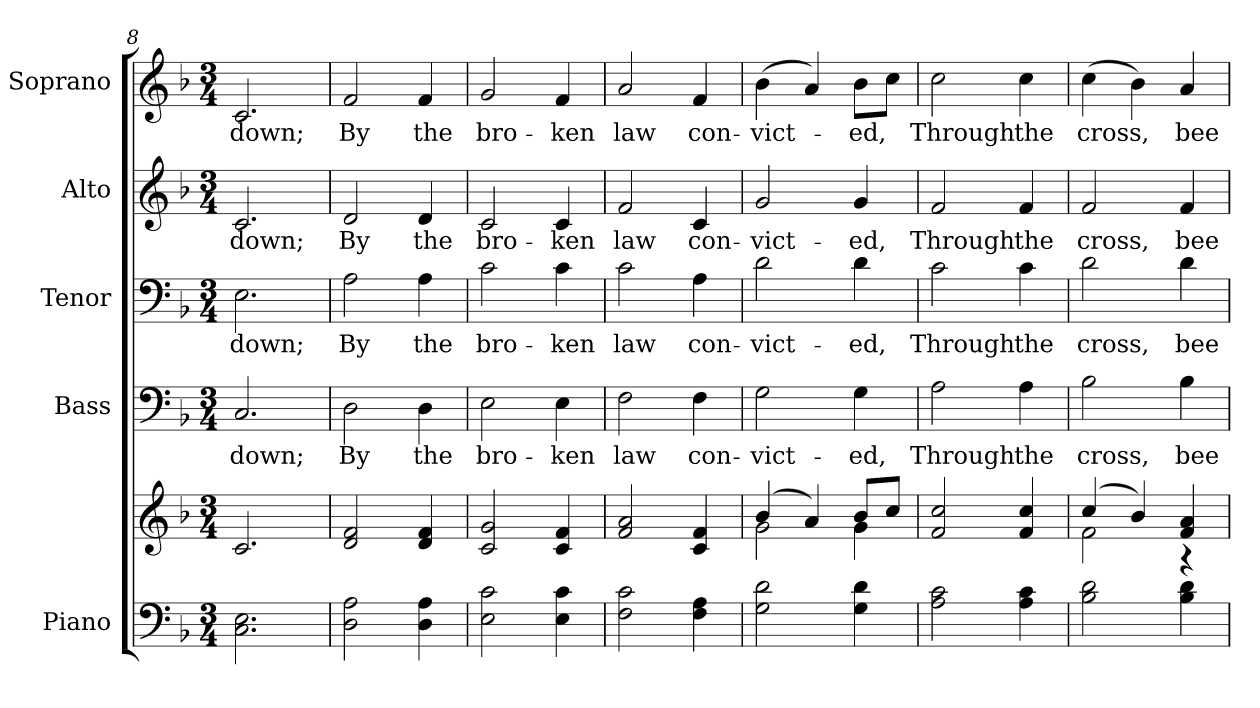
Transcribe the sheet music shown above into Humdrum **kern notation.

**kern	**kern	**kern	**text	**kern	**text	**kern	**text	**kern	**text
*part5	*part5	*part4	*part4	*part3	*part3	*part2	*part2	*part1	*part1
*staff6	*staff5	*staff4	*staff4	*staff3	*staff3	*staff2	*staff2	*staff1	*staff1
*I"Piano	*	*I"Bass	*	*I"Tenor	*	*I"Alto	*	*I"Soprano	*
*I'Pno.	*	*I'B.	*	*I'T.	*	*I'A.	*	*I'S.	*
*clefF4	*clefG2	*clefF4	*	*clefF4	*	*clefG2	*	*clefG2	*
*k[b-]	*k[b-]	*k[b-]	*	*k[b-]	*	*k[b-]	*	*k[b-]	*
*F:	*F:	*F:	*	*F:	*	*F:	*	*F:	*
*M3/4	*M3/4	*M3/4	*	*M3/4	*	*M3/4	*	*M3/4	*
=8	=8	=8	=8	=8	=8	=8	=8	=8	=8
!	!	!	!LO:LY:b:color=#000000	!	!	!	!	!	!
!	!	!	!	!	!LO:LY:b:color=#000000	!	!	!	!
!	!	!	!	!	!	!	!LO:LY:b:color=#000000	!	!
!	!	!	!	!	!	!	!	!	!LO:LY:b:color=#000000
2.Ci\ 2.Ei	2.ci/	2.Ci/	down;	2.Ei\	down;	2.ci/	down;	2.ci/	down;
=9	=9	=9	=9	=9	=9	=9	=9	=9	=9
!	!	!	!LO:LY:b:color=#000000	!	!	!	!	!	!
!	!	!	!	!	!LO:LY:b:color=#000000	!	!	!	!
!	!	!	!	!	!	!	!LO:LY:b:color=#000000	!	!
!	!	!	!	!	!	!	!	!	!LO:LY:b:color=#000000
2Di\ 2Ai	2di/ 2fi	2Di\	By	2Ai\	By	2di/	By	2fi/	By
!	!	!	!LO:LY:b:color=#000000	!	!	!	!	!	!
!	!	!	!	!	!LO:LY:b:color=#000000	!	!	!	!
!	!	!	!	!	!	!	!LO:LY:b:color=#000000	!	!
!	!	!	!	!	!	!	!	!	!LO:LY:b:color=#000000
4Di\ 4Ai	4di/ 4fi	4Di\	the	4Ai\	the	4di/	the	4fi/	the
!!LO:PB:g=z
=10	=10	=10	=10	=10	=10	=10	=10	=10	=10
!	!	!	!LO:LY:b:color=#000000	!	!	!	!	!	!
!	!	!	!	!	!LO:LY:b:color=#000000	!	!	!	!
!	!	!	!	!	!	!	!LO:LY:b:color=#000000	!	!
!	!	!	!	!	!	!	!	!	!LO:LY:b:color=#000000
2Ei\ 2ci	2ci/ 2gi	2Ei\	bro-	2ci\	bro-	2ci/	bro-	2gi/	bro-
!	!	!	!LO:LY:b:color=#000000	!	!	!	!	!	!
!	!	!	!	!	!LO:LY:b:color=#000000	!	!	!	!
!	!	!	!	!	!	!	!LO:LY:b:color=#000000	!	!
!	!	!	!	!	!	!	!	!	!LO:LY:b:color=#000000
4Ei\ 4ci	4ci/ 4fi	4Ei\	-ken	4ci\	-ken	4ci/	-ken	4fi/	-ken
=11	=11	=11	=11	=11	=11	=11	=11	=11	=11
!	!	!	!LO:LY:b:color=#000000	!	!	!	!	!	!
!	!	!	!	!	!LO:LY:b:color=#000000	!	!	!	!
!	!	!	!	!	!	!	!LO:LY:b:color=#000000	!	!
!	!	!	!	!	!	!	!	!	!LO:LY:b:color=#000000
2Fi\ 2ci	2fi/ 2ai	2Fi\	law	2ci\	law	2fi/	law	2ai/	law
!	!	!	!LO:LY:b:color=#000000	!	!	!	!	!	!
!	!	!	!	!	!LO:LY:b:color=#000000	!	!	!	!
!	!	!	!	!	!	!	!LO:LY:b:color=#000000	!	!
!	!	!	!	!	!	!	!	!	!LO:LY:b:color=#000000
4Fi\ 4Ai	4ci/ 4fi	4Fi\	con-	4Ai\	con-	4ci/	con-	4fi/	con-
=12	=12	=12	=12	=12	=12	=12	=12	=12	=12
*	*^	*	*	*	*	*	*	*	*
!	!	!	!	!LO:LY:b:color=#000000	!	!	!	!	!	!
!	!	!	!	!	!	!LO:LY:b:color=#000000	!	!	!	!
!	!	!	!	!	!	!	!	!LO:LY:b:color=#000000	!	!
!	!	!	!	!	!	!	!	!	!	!LO:LY:b:color=#000000
2Gi\ 2di	(4b-i/	2gi\	2Gi\	-vict-	2di\	-vict-	2gi/	-vict-	(4b-i\	-vict-
.	4ai/)	.	.	.	.	.	.	.	4ai/)	.
!	!	!	!	!LO:LY:b:color=#000000	!	!	!	!	!	!
!	!	!	!	!	!	!LO:LY:b:color=#000000	!	!	!	!
!	!	!	!	!	!	!	!	!LO:LY:b:color=#000000	!	!
!	!	!	!	!	!	!	!	!	!	!LO:LY:b:color=#000000
4Gi\ 4di	8b-i/L	4gi\	4Gi\	-ed,	4di\	-ed,	4gi/	-ed,	8b-i\L	-ed,
.	8cci/J	.	.	.	.	.	.	.	8cci\J	.
*	*v	*v	*	*	*	*	*	*	*	*
!!LO:PB:g=z
=13	=13	=13	=13	=13	=13	=13	=13	=13	=13
!	!	!	!LO:LY:b:color=#000000	!	!	!	!	!	!
!	!	!	!	!	!LO:LY:b:color=#000000	!	!	!	!
!	!	!	!	!	!	!	!LO:LY:b:color=#000000	!	!
!	!	!	!	!	!	!	!	!	!LO:LY:b:color=#000000
2Ai\ 2ci	2fi/ 2cci	2Ai\	Through	2ci\	Through	2fi/	Through	2cci\	Through
!	!	!	!LO:LY:b:color=#000000	!	!	!	!	!	!
!	!	!	!	!	!LO:LY:b:color=#000000	!	!	!	!
!	!	!	!	!	!	!	!LO:LY:b:color=#000000	!	!
!	!	!	!	!	!	!	!	!	!LO:LY:b:color=#000000
4Ai\ 4ci	4fi/ 4cci	4Ai\	the	4ci\	the	4fi/	the	4cci\	the
=14	=14	=14	=14	=14	=14	=14	=14	=14	=14
*	*^	*	*	*	*	*	*	*	*
!	!	!	!	!LO:LY:b:color=#000000	!	!	!	!	!	!
!	!	!	!	!	!	!LO:LY:b:color=#000000	!	!	!	!
!	!	!	!	!	!	!	!	!LO:LY:b:color=#000000	!	!
!	!	!	!	!	!	!	!	!	!	!LO:LY:b:color=#000000
2B-i\ 2di	(4cci/	2fi\	2B-i\	cross,	2di\	cross,	2fi/	cross,	(4cci\	cross,
.	4b-i/)	.	.	.	.	.	.	.	4b-i\)	.
!	!	!	!	!LO:LY:b:color=#000000	!	!	!	!	!	!
!	!	!	!	!	!	!LO:LY:b:color=#000000	!	!	!	!
!	!	!	!	!	!	!	!	!LO:LY:b:color=#000000	!	!
!	!	!	!	!	!	!	!	!	!	!LO:LY:b:color=#000000
4B-i\ 4di	4fi/ 4ai	4r	4B-i\	bee	4di\	bee	4fi/	bee	4ai/	bee
*	*v	*v	*	*	*	*	*	*	*	*
=	=	=	=	=	=	=	=	=	=
*-	*-	*-	*-	*-	*-	*-	*-	*-	*-
